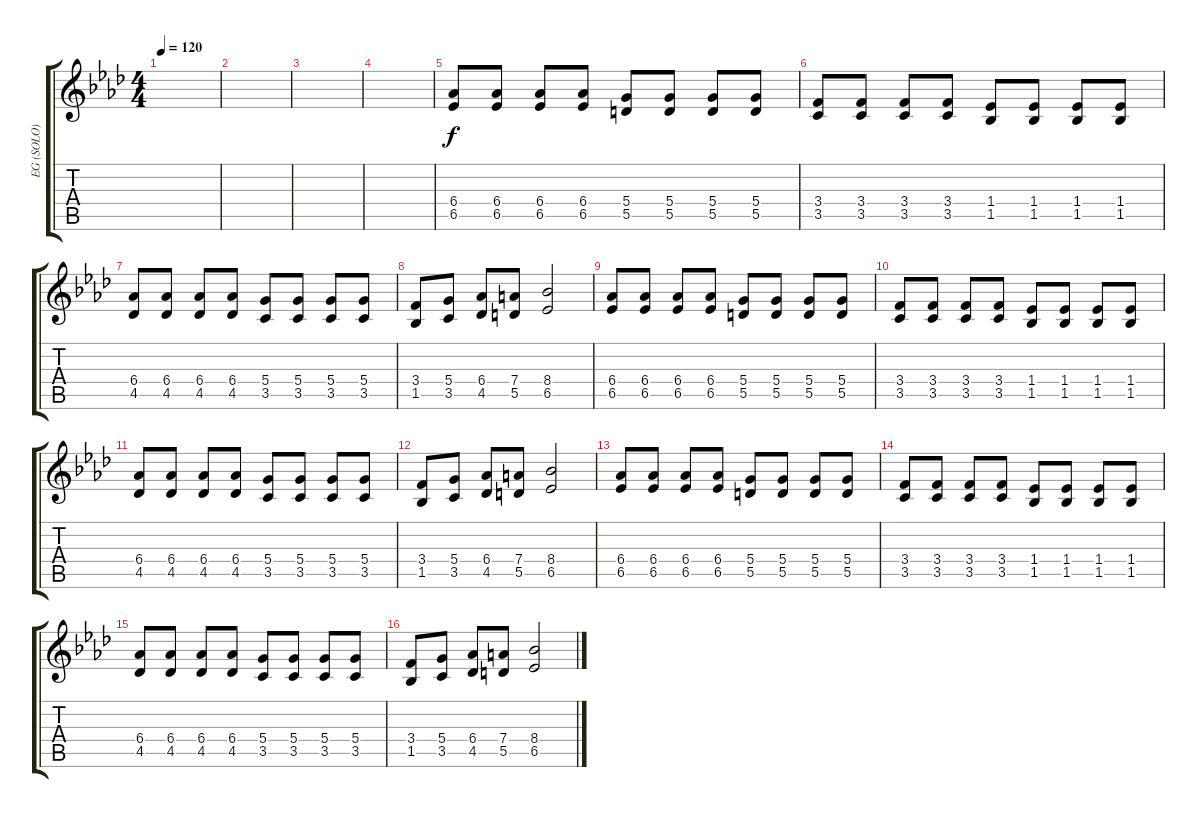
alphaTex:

\track ("EG (SOLO)" "EG (SOLO)") {instrument distortionguitar}
\staff {score tabs}
\tuning (E4 B3 G3 D3 A2 E2) {hide}
\ts (4 4)
\tempo 120
\clef g2
\ks ab
|
|
|
|
(6.4 6.5).8 (6.4 6.5).8 (6.4 6.5).8 (6.4 6.5).8 (5.4 5.5).8 (5.4 5.5).8 (5.4 5.5).8 (5.4 5.5).8 |
(3.4 3.5).8 (3.4 3.5).8 (3.4 3.5).8 (3.4 3.5).8 (1.4 1.5).8 (1.4 1.5).8 (1.4 1.5).8 (1.4 1.5).8 |
(6.4 4.5).8 (6.4 4.5).8 (6.4 4.5).8 (6.4 4.5).8 (5.4 3.5).8 (5.4 3.5).8 (5.4 3.5).8 (5.4 3.5).8 |
(3.4 1.5).8 (5.4 3.5).8 (6.4 4.5).8 (7.4 5.5).8 (8.4 6.5).2 |
(6.4 6.5).8 (6.4 6.5).8 (6.4 6.5).8 (6.4 6.5).8 (5.4 5.5).8 (5.4 5.5).8 (5.4 5.5).8 (5.4 5.5).8 |
(3.4 3.5).8 (3.4 3.5).8 (3.4 3.5).8 (3.4 3.5).8 (1.4 1.5).8 (1.4 1.5).8 (1.4 1.5).8 (1.4 1.5).8 |
(6.4 4.5).8 (6.4 4.5).8 (6.4 4.5).8 (6.4 4.5).8 (5.4 3.5).8 (5.4 3.5).8 (5.4 3.5).8 (5.4 3.5).8 |
(3.4 1.5).8 (5.4 3.5).8 (6.4 4.5).8 (7.4 5.5).8 (8.4 6.5).2 |
(6.4 6.5).8 (6.4 6.5).8 (6.4 6.5).8 (6.4 6.5).8 (5.4 5.5).8 (5.4 5.5).8 (5.4 5.5).8 (5.4 5.5).8 |
(3.4 3.5).8 (3.4 3.5).8 (3.4 3.5).8 (3.4 3.5).8 (1.4 1.5).8 (1.4 1.5).8 (1.4 1.5).8 (1.4 1.5).8 |
(6.4 4.5).8 (6.4 4.5).8 (6.4 4.5).8 (6.4 4.5).8 (5.4 3.5).8 (5.4 3.5).8 (5.4 3.5).8 (5.4 3.5).8 |
(3.4 1.5).8 (5.4 3.5).8 (6.4 4.5).8 (7.4 5.5).8 (8.4 6.5).2
